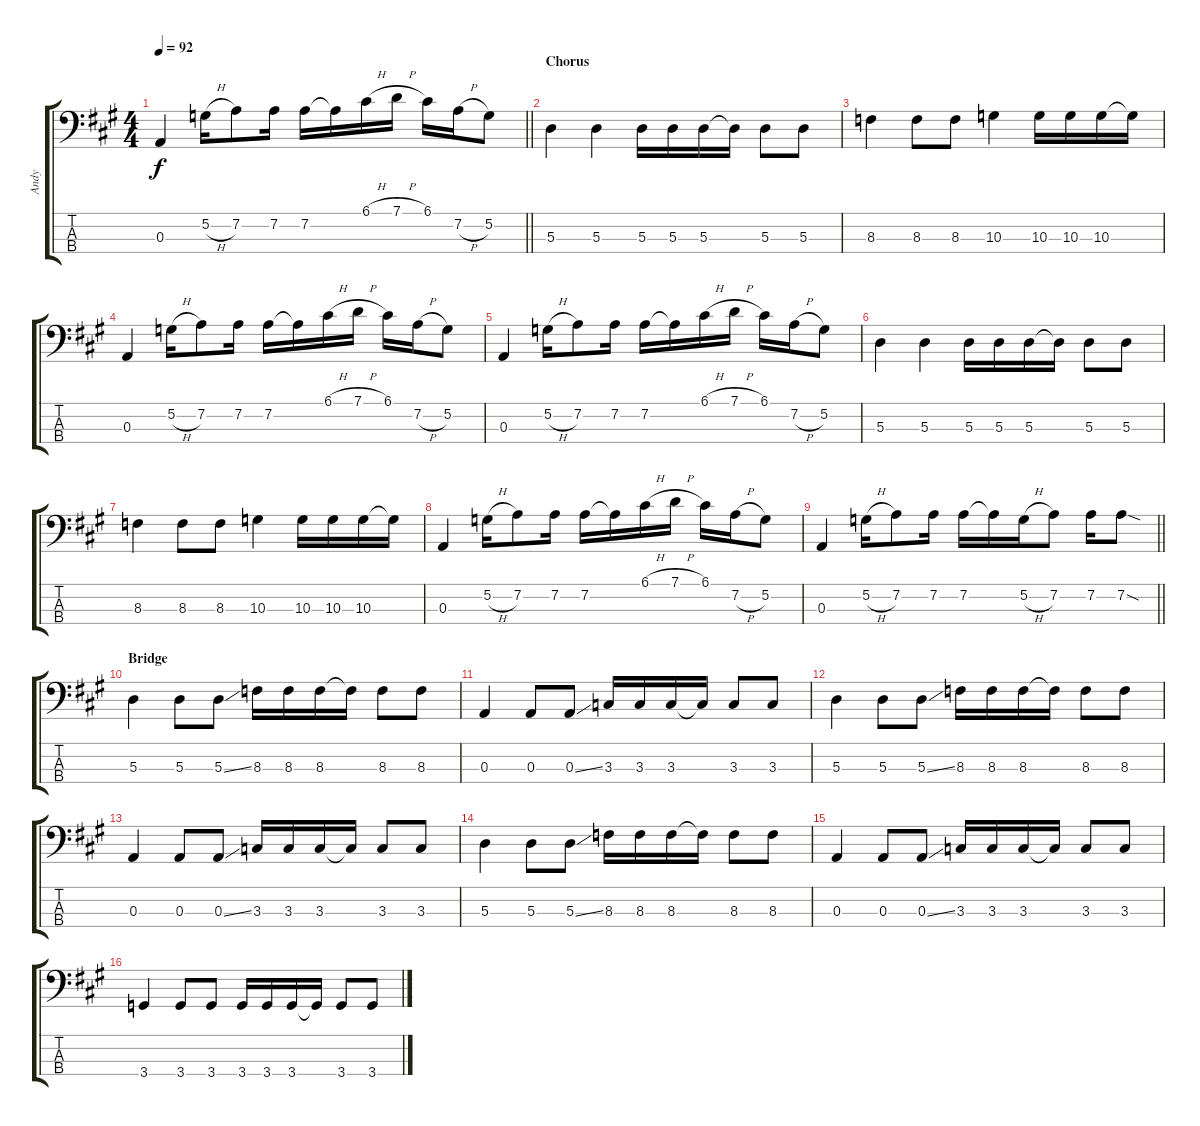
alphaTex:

\track ("Andy" "Andy") {instrument electricbassfinger}
\staff {score tabs}
\tuning (G2 D2 A1 E1) {hide}
\ts (4 4)
\tempo 92
\clef f4
\barLineRight lightlight
\ks a
0.3.4{dy f} 5.2{h}.16 7.2.8 7.2.16 7.2.16 7.2{t}.16 6.1{h}.16 7.1{h}.16 6.1.16 7.2{h}.16 5.2.8 |
\section ("" "Chorus")
5.3.4 5.3.4 5.3.16 5.3.16 5.3.16 5.3{t}.16 5.3.8 5.3.8 |
8.3.4 8.3.8 8.3.8 10.3.4 10.3.16 10.3.16 10.3.16 10.3{t}.16 |
0.3.4 5.2{h}.16 7.2.8 7.2.16 7.2.16 7.2{t}.16 6.1{h}.16 7.1{h}.16 6.1.16 7.2{h}.16 5.2.8 |
0.3.4 5.2{h}.16 7.2.8 7.2.16 7.2.16 7.2{t}.16 6.1{h}.16 7.1{h}.16 6.1.16 7.2{h}.16 5.2.8 |
5.3.4 5.3.4 5.3.16 5.3.16 5.3.16 5.3{t}.16 5.3.8 5.3.8 |
8.3.4 8.3.8 8.3.8 10.3.4 10.3.16 10.3.16 10.3.16 10.3{t}.16 |
0.3.4 5.2{h}.16 7.2.8 7.2.16 7.2.16 7.2{t}.16 6.1{h}.16 7.1{h}.16 6.1.16 7.2{h}.16 5.2.8 |
\barLineRight lightlight
0.3.4 5.2{h}.16 7.2.8 7.2.16 7.2.16 7.2{t}.16 5.2{h}.16 7.2.8 7.2.16 7.2{sod}.8 |
\section ("" "Bridge")
5.3.4 5.3.8 5.3{ss}.8 8.3.16 8.3.16 8.3.16 8.3{t}.16 8.3.8 8.3.8 |
0.3.4 0.3.8 0.3{ss}.8 3.3.16 3.3.16 3.3.16 3.3{t}.16 3.3.8 3.3.8 |
5.3.4 5.3.8 5.3{ss}.8 8.3.16 8.3.16 8.3.16 8.3{t}.16 8.3.8 8.3.8 |
0.3.4 0.3.8 0.3{ss}.8 3.3.16 3.3.16 3.3.16 3.3{t}.16 3.3.8 3.3.8 |
5.3.4 5.3.8 5.3{ss}.8 8.3.16 8.3.16 8.3.16 8.3{t}.16 8.3.8 8.3.8 |
0.3.4 0.3.8 0.3{ss}.8 3.3.16 3.3.16 3.3.16 3.3{t}.16 3.3.8 3.3.8 |
3.4.4 3.4.8 3.4.8 3.4.16 3.4.16 3.4.16 3.4{t}.16 3.4.8 3.4.8
